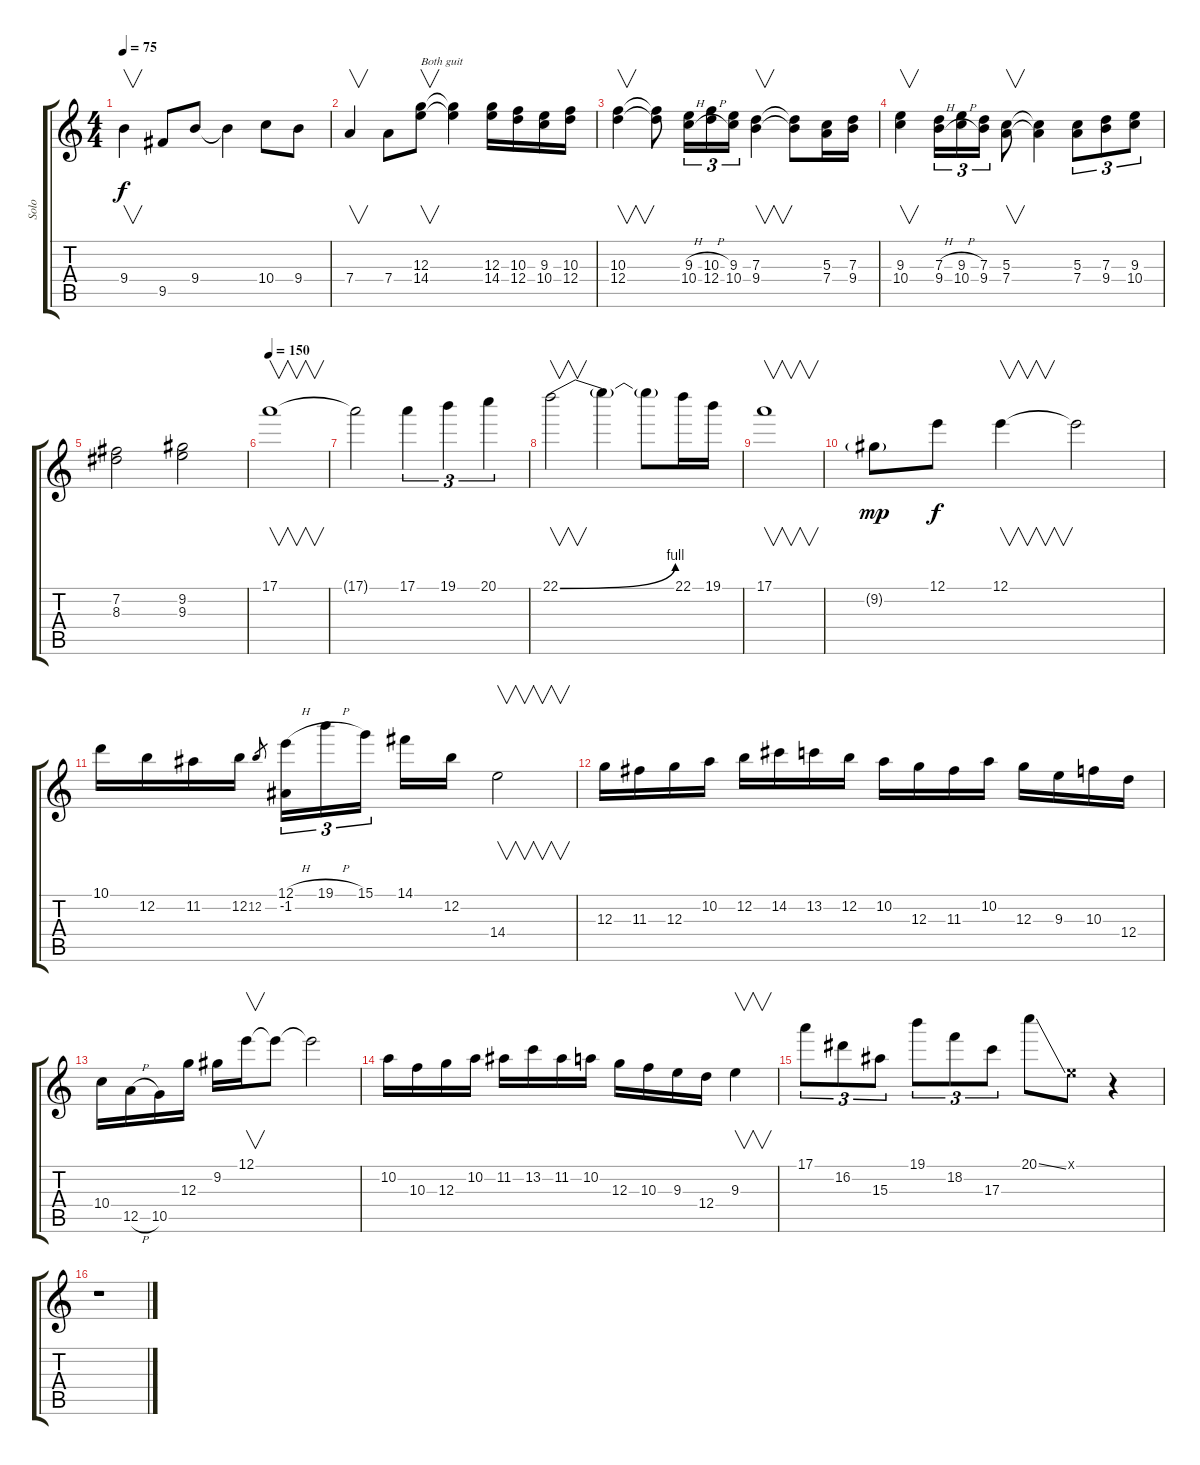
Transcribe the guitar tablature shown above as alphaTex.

\track ("Solo" "Solo") {instrument overdrivenguitar}
\staff {score tabs}
\tuning (E4 B3 G3 D3 A2 E2) {hide}
\ts (4 4)
\tempo 75
\clef g2
\ks c
9.4.4{v dy f} 9.5.8 9.4.8 9.4{t}.4 10.4.8 9.4.8 |
7.4.4{v} 7.4.8 (12.3 14.4).8{v txt "Both guit"} (12.3{t} 14.4{t}).4 (12.3 14.4).16 (10.3 12.4).16 (9.3 10.4).16 (10.3 12.4).16 |
(10.3 12.4).4{v} (10.3{t} 12.4{t}).8 (9.3{h} 10.4{h}).16{tu (3 2)} (10.3{h} 12.4{h}).16{tu (3 2)} (9.3 10.4).16{tu (3 2)} (7.3 9.4).4{v} (7.3{t} 9.4{t}).8 (5.3 7.4).16 (7.3 9.4).16 |
(9.3 10.4).4{v} (7.3{h} 9.4{h}).16{tu (3 2)} (9.3{h} 10.4{h}).16{tu (3 2)} (7.3 9.4).16{tu (3 2)} (5.3 7.4).8{v} (5.3{t} 7.4{t}).4 (5.3 7.4).8{tu (3 2)} (7.3 9.4).8{tu (3 2)} (9.3 10.4).8{tu (3 2)} |
(7.2 8.3).2 (9.2 9.3).2 |
\tempo 150
17.1.1{v} |
17.1{t}.2 17.1.4{tu (3 2)} 19.1.4{tu (3 2)} 20.1.4{tu (3 2)} |
22.1{be (bend 0 0 60 4)}.2{v} 22.1{t}.4 22.1{t}.8 22.1.16 19.1.16 |
17.1.1{v} |
9.2{g}.8{dy mp} 12.1.8{dy f} 12.1.4{v} 12.1{t}.2 |
10.1.16 12.2.16 11.2.16 12.2.16 12.2.8{gr} (12.1{h} -1.2).16{tu (3 2)} 19.1{h}.16{tu (3 2)} 15.1.16{tu (3 2)} 14.1.16 12.2.16 14.4.2{v} |
12.3.16 11.3.16 12.3.16 10.2.16 12.2.16 14.2.16 13.2.16 12.2.16 10.2.16 12.3.16 11.3.16 10.2.16 12.3.16 9.3.16 10.3.16 12.4.16 |
10.4.16 12.5{h}.16 10.5.16 12.3.16 9.2.16 12.1.16{v} 12.1{t}.8 12.1{t}.2 |
10.2.16 10.3.16 12.3.16 10.2.16 11.2.16 13.2.16 11.2.16 10.2.16 12.3.16 10.3.16 9.3.16 12.4.16 9.3.4{v} |
17.1.8{tu (3 2)} 16.2.8{tu (3 2)} 15.3.8{tu (3 2)} 19.1.8{tu (3 2)} 18.2.8{tu (3 2)} 17.3.8{tu (3 2)} 20.1{ss}.8 0.1{x}.8 r.4 |
r.1
